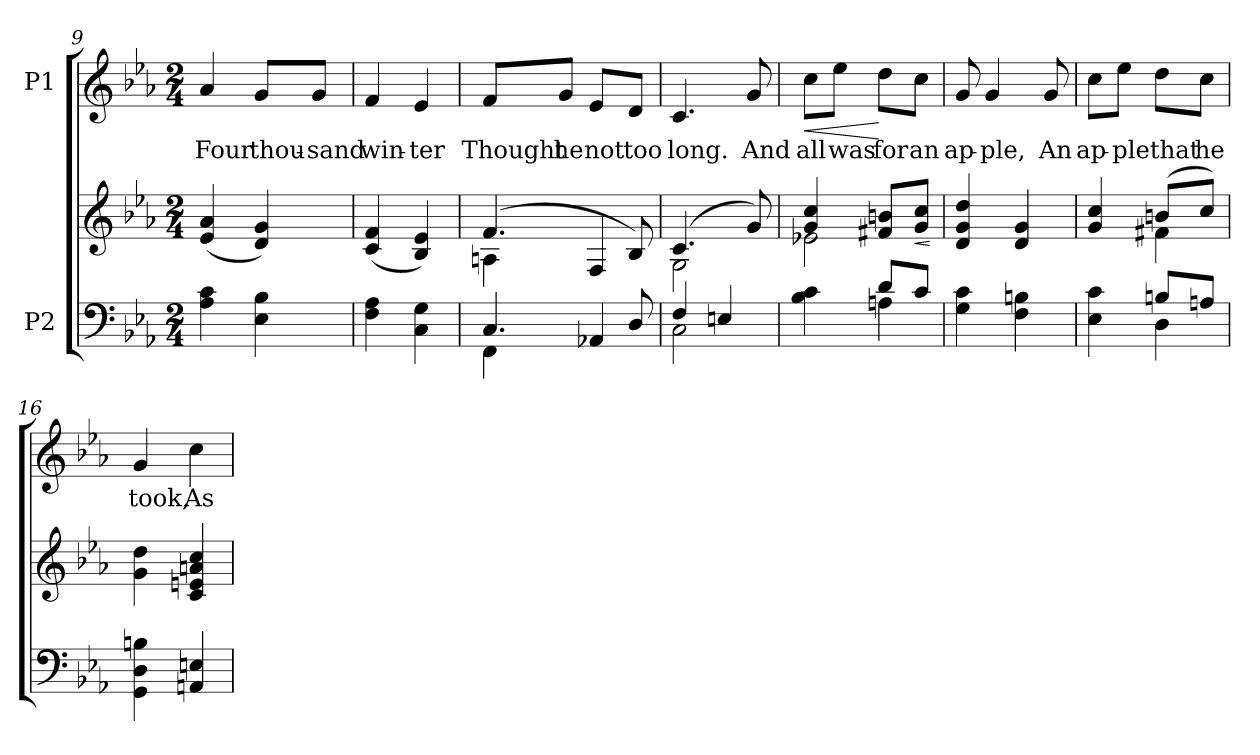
**kern	**kern	**dynam	**kern	**text	**dynam
*part2	*part2	*part2	*part1	*part1	*part1
*staff3	*staff2	*staff2/3	*staff1	*staff1	*staff1
*I"P2	*	*	*I"P1	*	*
*clefF4	*clefG2	*	*clefG2	*	*
*k[b-e-a-]	*k[b-e-a-]	*	*k[b-e-a-]	*	*
*E-:	*E-:	*	*E-:	*	*
*M2/4	*M2/4	*	*M2/4	*	*
=9	=9	=9	=9	=9	=9
!	!	!	!	!LO:LY:b:color=#000000	!
4A-i\ 4ci	(4e-i/ 4a-i	.	4a-i/	Four	.
!	!	!	!	!LO:LY:b:color=#000000	!
4E-i\ 4B-i	4di/ 4gi)	.	8gi/L	thou-	.
!	!	!	!	!LO:LY:b:color=#000000	!
.	.	.	8gi/J	-sand	.
=10	=10	=10	=10	=10	=10
!	!	!	!	!LO:LY:b:color=#000000	!
4Fi\ 4A-i	(4ci/ 4fi	.	4fi/	win-	.
!	!	!	!	!LO:LY:b:color=#000000	!
4Ci\ 4Gi	4B-i/ 4e-i)	.	4e-i/	-ter	.
=11	=11	=11	=11	=11	=11
*^	*^	*	*	*	*
!	!	!	!	!	!	!LO:LY:b:color=#000000	!
4.Ci/	4FFi\	(4.fi/	4Ani\	.	8fi/L	Thought	.
!	!	!	!	!	!	!LO:LY:b:color=#000000	!
.	.	.	.	.	8gi/J	he	.
!	!	!	!	!	!	!LO:LY:b:color=#000000	!
.	4AA-Xi/	.	(4Fi/	.	8e-i/L	not	.
!	!	!	!	!	!	!LO:LY:b:color=#000000	!
8Di/	.	8B-i/)	.	.	8di/J	too	.
!!LO:LB:g=z
=12	=12	=12	=12	=12	=12	=12	=12
!	!	!	!	!	!	!LO:LY:b:color=#000000	!
4Fi/	2Ci\	(4.ci/	2Gi\	.	4.ci/	long.	.
4Eni/	.	.	.	.	.	.	.
!	!	!	!	!	!	!LO:LY:b:color=#000000	!
.	.	8gi/)	.	.	8gi/	And	.
=13	=13	=13	=13	=13	=13	=13	=13
!	!	!	!	!	!	!LO:LY:b:color=#000000	!LO:HP:b
4B-i\ 4ci	4ryy	4gi/ 4cci	2e-Xi\	.	8cci\L	all	<
!	!	!	!	!	!	!LO:LY:b:color=#000000	!
.	.	.	.	.	8ee-i\J	was	.
!	!	!	!	!	!	!LO:LY:b:color=#000000	!
8di/L	4Ani\	8f#Xi/ 8bni/L	.	.	8ddi\L	for	[
!	!	!	!	!LO:HP:b	!	!	!
!	!	!	!	!	!	!LO:LY:b:color=#000000	!
8ci/J	.	(8gi/ 8cci/J	.	<	8cci\J	an	.
*v	*v	*	*	*	*	*	*
*	*v	*v	*	*	*	*
.	.	[	.	.	.
=14	=14	=14	=14	=14	=14
!	!	!	!	!LO:LY:b:color=#000000	!
4Gi\ 4ci	4di/ 4gi 4ddi	.	8gi/	ap-	.
!	!	!	!	!LO:LY:b:color=#000000	!
.	.	.	4gi/	-ple,	.
4Fi\ 4Bni	4di/ 4gi	.	.	.	.
!	!	!	!	!LO:LY:b:color=#000000	!
.	.	.	8gi/	An	.
=15	=15	=15	=15	=15	=15
*^	*^	*	*	*	*
!	!	!	!	!	!	!LO:LY:b:color=#000000	!
4E-i\ 4ci	4ryy	4gi/ 4cci	4ryy	.	8cci\L	ap-	.
!	!	!	!	!	!	!LO:LY:b:color=#000000	!
.	.	.	.	.	8ee-i\J	-ple	.
!	!	!	!	!	!	!LO:LY:b:color=#000000	!
8Bni/L	4Di\	(8bni/L	4f#Xi\	.	8ddi\L	that	.
!	!	!	!	!	!	!LO:LY:b:color=#000000	!
8Ani/J	.	8cci/J)	.	.	8cci\J	he	.
*v	*v	*	*	*	*	*	*
*	*v	*v	*	*	*	*
=16	=16	=16	=16	=16	=16
!	!	!	!	!LO:LY:b:color=#000000	!
4GGi\ 4Di 4Bni	4gi\ 4ddi	.	4gi/	took,	.
!	!	!	!	!LO:LY:b:color=#000000	!
4AAni/ 4Eni	4ci/ 4eni 4ani 4cci	.	4cci\	As	.
=	=	=	=	=	=
*-	*-	*-	*-	*-	*-
